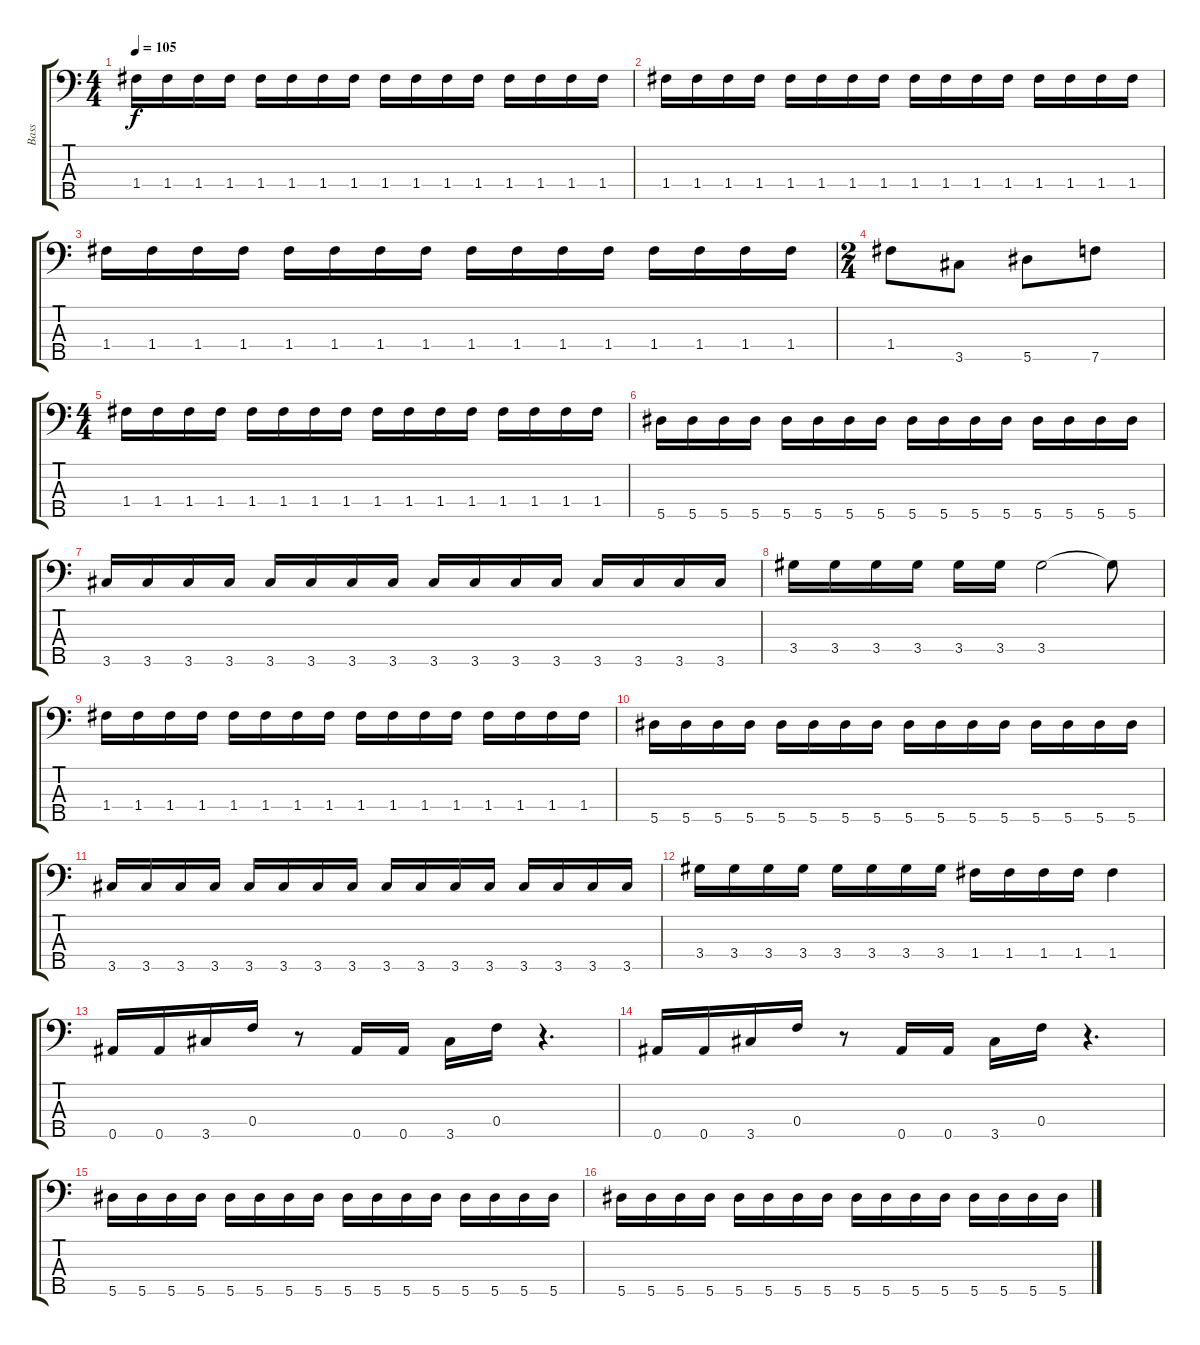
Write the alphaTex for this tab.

\track ("Bass" "Bass") {instrument electricbassfinger}
\staff {score tabs}
\tuning (G3 Eb3 Bb2 F2 Bb1) {hide}
\ts (4 4)
\tempo 105
\clef f4
\ks c
1.4.16{dy f} 1.4.16 1.4.16 1.4.16 1.4.16 1.4.16 1.4.16 1.4.16 1.4.16 1.4.16 1.4.16 1.4.16 1.4.16 1.4.16 1.4.16 1.4.16 |
1.4.16 1.4.16 1.4.16 1.4.16 1.4.16 1.4.16 1.4.16 1.4.16 1.4.16 1.4.16 1.4.16 1.4.16 1.4.16 1.4.16 1.4.16 1.4.16 |
1.4.16 1.4.16 1.4.16 1.4.16 1.4.16 1.4.16 1.4.16 1.4.16 1.4.16 1.4.16 1.4.16 1.4.16 1.4.16 1.4.16 1.4.16 1.4.16 |
\ts (2 4)
1.4.8 3.5.8 5.5.8 7.5.8 |
\ts (4 4)
1.4.16 1.4.16 1.4.16 1.4.16 1.4.16 1.4.16 1.4.16 1.4.16 1.4.16 1.4.16 1.4.16 1.4.16 1.4.16 1.4.16 1.4.16 1.4.16 |
5.5.16 5.5.16 5.5.16 5.5.16 5.5.16 5.5.16 5.5.16 5.5.16 5.5.16 5.5.16 5.5.16 5.5.16 5.5.16 5.5.16 5.5.16 5.5.16 |
3.5.16 3.5.16 3.5.16 3.5.16 3.5.16 3.5.16 3.5.16 3.5.16 3.5.16 3.5.16 3.5.16 3.5.16 3.5.16 3.5.16 3.5.16 3.5.16 |
3.4.16 3.4.16 3.4.16 3.4.16 3.4.16 3.4.16 3.4.2 3.4{t}.8 |
1.4.16 1.4.16 1.4.16 1.4.16 1.4.16 1.4.16 1.4.16 1.4.16 1.4.16 1.4.16 1.4.16 1.4.16 1.4.16 1.4.16 1.4.16 1.4.16 |
5.5.16 5.5.16 5.5.16 5.5.16 5.5.16 5.5.16 5.5.16 5.5.16 5.5.16 5.5.16 5.5.16 5.5.16 5.5.16 5.5.16 5.5.16 5.5.16 |
3.5.16 3.5.16 3.5.16 3.5.16 3.5.16 3.5.16 3.5.16 3.5.16 3.5.16 3.5.16 3.5.16 3.5.16 3.5.16 3.5.16 3.5.16 3.5.16 |
3.4.16 3.4.16 3.4.16 3.4.16 3.4.16 3.4.16 3.4.16 3.4.16 1.4.16 1.4.16 1.4.16 1.4.16 1.4.4 |
0.5.16 0.5.16 3.5.16 0.4.16 r.8 0.5.16 0.5.16 3.5.16 0.4.16 r.4{d} |
0.5.16 0.5.16 3.5.16 0.4.16 r.8 0.5.16 0.5.16 3.5.16 0.4.16 r.4{d} |
5.5.16 5.5.16 5.5.16 5.5.16 5.5.16 5.5.16 5.5.16 5.5.16 5.5.16 5.5.16 5.5.16 5.5.16 5.5.16 5.5.16 5.5.16 5.5.16 |
5.5.16 5.5.16 5.5.16 5.5.16 5.5.16 5.5.16 5.5.16 5.5.16 5.5.16 5.5.16 5.5.16 5.5.16 5.5.16 5.5.16 5.5.16 5.5.16
